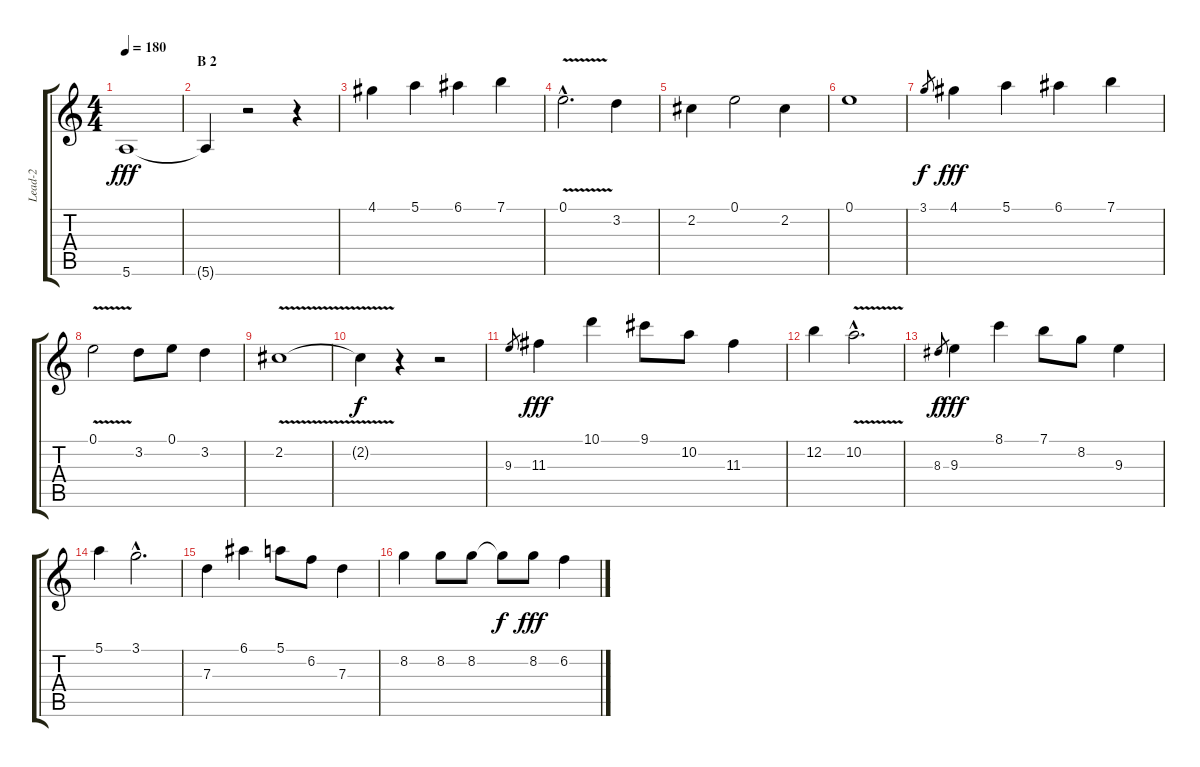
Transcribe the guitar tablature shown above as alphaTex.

\track ("Lead-2" "Lead-2") {instrument acousticguitarnylon}
\staff {score tabs}
\tuning (E4 B3 G3 D3 A2 E2) {hide}
\ts (4 4)
\tempo 180
\clef g2
\ks c
5.6.1{dy fff} |
\section ("" "B 2")
5.6{t}.4 r.2 r.4 |
4.1.4{instrument acousticguitarnylon} 5.1.4 6.1.4 7.1.4 |
0.1{v hac}.2{d} 3.2.4 |
2.2.4 0.1.2 2.2.4 |
0.1.1 |
3.1.8{gr dy f} 4.1.4{dy fff} 5.1.4 6.1.4 7.1.4 |
0.1{v}.2 3.2.8 0.1.8 3.2.4 |
2.2{v}.1 |
2.2{t}.4{dy f} r.4 r.2 |
9.3.8{gr} 11.3.4{dy fff} 10.1.4 9.1.8 10.2.8 11.3.4 |
12.2.4 10.2{v hac}.2{d} |
8.3.8{gr dy f} 9.3.4{dy fff} 8.1.4 7.1.8 8.2.8 9.3.4 |
5.1.4 3.1{hac}.2{d} |
7.3.4 6.1.4 5.1.8 6.2.8 7.3.4 |
8.2.4 8.2.8 8.2.8 8.2{t}.8{dy f} 8.2.8{dy fff} 6.2.4
